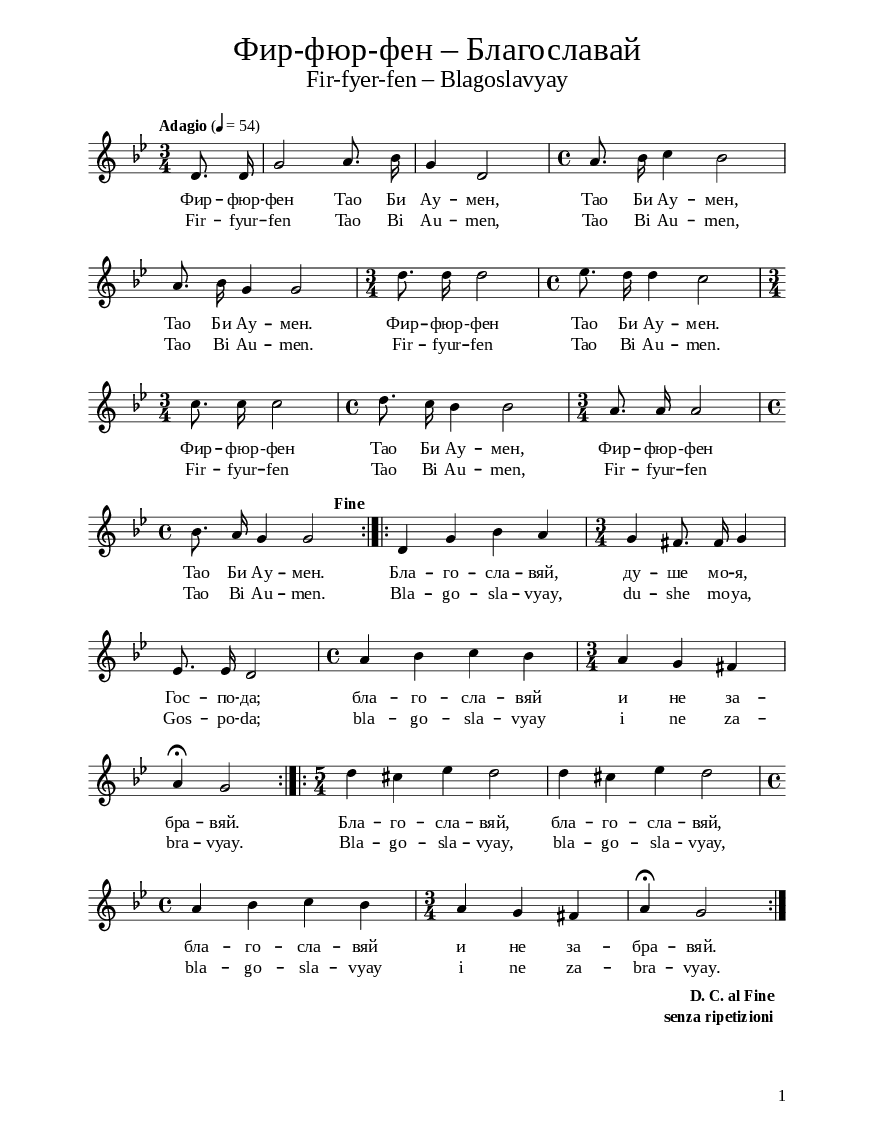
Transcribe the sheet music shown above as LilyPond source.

\version "2.24.0"

% include paper part and global functions
\include "include/globals.ily"

\bookpart {
  \label #'ref070
  \tocItem \markup "Фир-фюр-фен – Благославай – Fir-fyer-fen – Blagoslavyay"
  \include "include/bookpart-paper.ily"
  \score {
    \include "include/score-layout.ily"

    \new Voice \absolute  {
      \clef treble
      \key g \minor
      \time 3/4
      \tempoFunc "Adagio" 4 "54"
      \partial 4
      \autoBeamOff

      d'8. d'16 | g'2 a'8. bes'16 |  g'4 d'2 | \time 4/4  a'8. bes'16 c''4 bes'2 | \break

      a'8. bes'16 g'4 g'2 | \time 3/4  d''8. d''16 d''2 | \time 4/4  es''8. d''16 d''4 c''2 \break

      \time 3/4  c''8. c''16 c''2 | \time 4/4  d''8. c''16 bes'4 bes'2 | \time 3/4  a'8. a'16 a'2 \break |

      \time 4/4  bes'8. a'16 g'4 g'2^\markup \bold "        Fine"
      | \bar ":|.|:" d'4 g'4 bes'4 a'4 |  \time 3/4  g'4 fis'8. fis'16 g'4 \break |

      es'8. es'16 d'2 | \time 4/4  a'4 bes'4 c''4 bes'4 | \time 3/4  a'4 g'4 fis'4 \break |

      a'4 \fermata g'2 | \bar ":|.|:" \time 5/4
      d''4 cis''4 es''4 d''2 | d''4 cis''4 es''4 d''2 \break |

      \time 4/4  a'4 bes'4 c''4 bes'4 | \time 3/4  a'4 g'4 fis'4 |  a'4 \fermata g'2
      | \bar ":|."
    }

    \addlyrics {
      Фир -- фюр --
      фен Тао Би Ау -- мен, Тао Би Ау -- мен, Тао Би
      Ау -- мен. Фир -- фюр -- "-фен" Тао Би Ау -- мен.
      Фир -- фюр -- "-фен" Тао Би Ау -- мен, Фир -- фюр --
      "-фен" Тао Би Ау -- мен. Бла -- го -- сла -- вяй,
      ду -- ше мо -- я, Гос -- по -- да; бла -- го --
      сла -- вяй и не за -- бра -- вяй. Бла -- го --
      сла -- вяй, бла -- го -- сла -- вяй, бла -- го --
      сла -- вяй и не за -- бра -- вяй.}
      \addlyrics {
        Fir -- fyur --
        fen Tao Bi Au -- men, Tao Bi Au -- men, Tao Bi
        Au -- men. Fir -- fyur -- fen Tao Bi Au -- men.
        Fir -- fyur -- fen Tao Bi Au -- men, Fir -- fyur --
        fen Tao Bi Au -- men. Bla -- go -- sla -- vyay,
        du -- she mo -- ya, Gos -- po -- da; bla -- go --
        sla -- vyay i ne za -- bra -- vyay. Bla -- go --
        sla -- vyay, bla -- go -- sla -- vyay, bla -- go --
        sla -- vyay i ne za -- bra -- vyay.}

        \header {
          title = \titleFunc "Фир-фюр-фен – Благославай" "Fir-fyer-fen – Blagoslavyay"
        }

        \midi{}

      } % score

      \markup \dc-two "D. C. al Fine" "senza ripetizioni"

      \pageBreak

      % include foreign translation(s) of the song
      \version "2.20.0"

\markup \fill-line { \fontsize #deTitleFontSize "Zaglavie DE" }
\markup \null
\markup \null
\markup \fontsize #deCoupletFontSize {
  \hspace #10
  \override #`(baseline-skip . ,deCoupletBaselineSkip)

  \column {
    \line { " " }

    \line {   "   "Fir-fyur-fen Tao Bi Au-men, }
    \line {   "   "Tao Bi Au-men, Tao Bi Au-men.}
    \line {   "   "Fir-fyur-fen Tao Bi Au-men, }
    \line {   "   "Fir-fyur-fen Tao Bi Au-men, }
    \line {   "   "Fir-fyur-fen Tao Bi Au-men. }
    \line {   "   " }
    \line {   "   "Segne meine Seele den Herrn,}
    \line {   "   "segne und vergiss nicht}
    \line {   "   "Segne, segne, segne und vergiß nicht.}



  }


}


    } % bookpart
